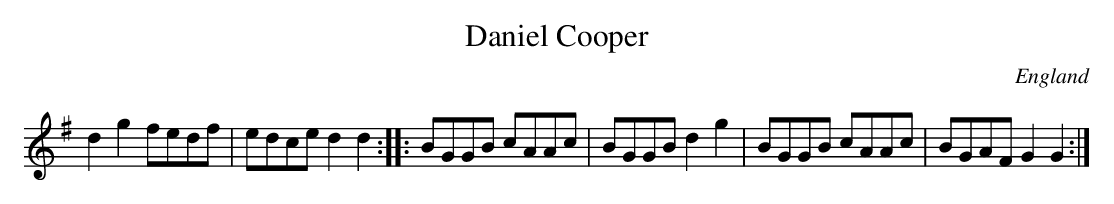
X:1
T:Daniel Cooper
L:1/8
O:England
K:G major
d2g2 fedf | edce d2d2 :: BGGB cAAc | BGGB d2g2 | BGGB cAAc | BGAF G2G2 :|
